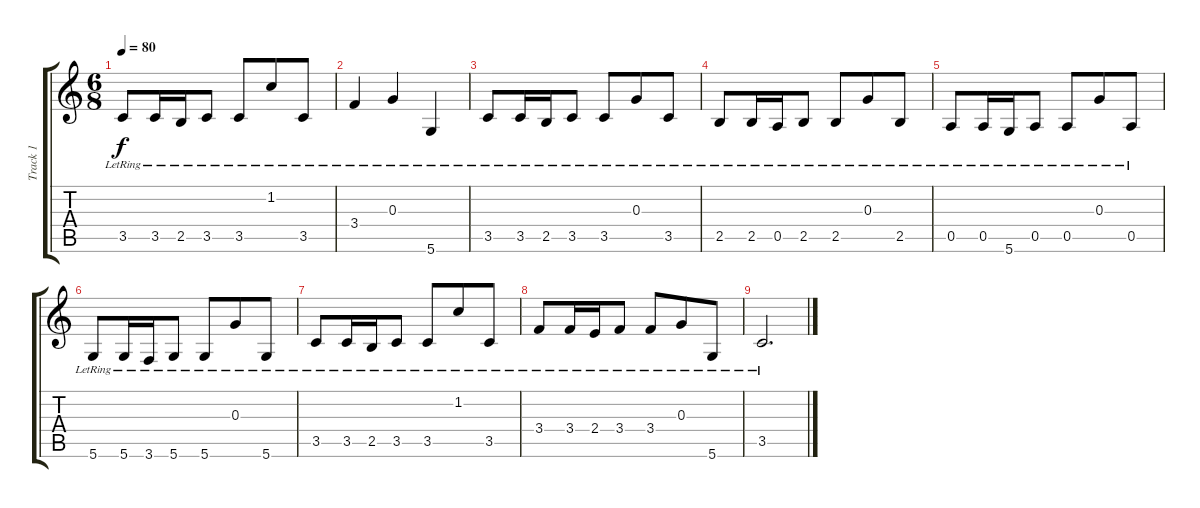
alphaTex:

\track ("Track 1" "Track 1") {instrument acousticguitarsteel}
\staff {score tabs}
\tuning (E4 B3 G3 D3 A2 D2) {hide}
\ts (6 8)
\tempo 80
\clef g2
\ks c
3.5{lr}.8{dy f} 3.5{lr}.16 2.5{lr}.16 3.5{lr}.8 3.5{lr}.8 1.2{lr}.8 3.5{lr}.8 |
3.4{lr}.4 0.3{lr}.4 5.6{lr}.4 |
3.5{lr}.8 3.5{lr}.16 2.5{lr}.16 3.5{lr}.8 3.5{lr}.8 0.3{lr}.8 3.5{lr}.8 |
2.5{lr}.8 2.5{lr}.16 0.5{lr}.16 2.5{lr}.8 2.5{lr}.8 0.3{lr}.8 2.5{lr}.8 |
0.5{lr}.8 0.5{lr}.16 5.6{lr}.16 0.5{lr}.8 0.5{lr}.8 0.3{lr}.8 0.5{lr}.8 |
5.6{lr}.8 5.6{lr}.16 3.6{lr}.16 5.6{lr}.8 5.6{lr}.8 0.3{lr}.8 5.6{lr}.8 |
3.5{lr}.8 3.5{lr}.16 2.5{lr}.16 3.5{lr}.8 3.5{lr}.8 1.2{lr}.8 3.5{lr}.8 |
3.4{lr}.8 3.4{lr}.16 2.4{lr}.16 3.4{lr}.8 3.4{lr}.8 0.3{lr}.8 5.6{lr}.8 |
3.5{lr}.2{d}
